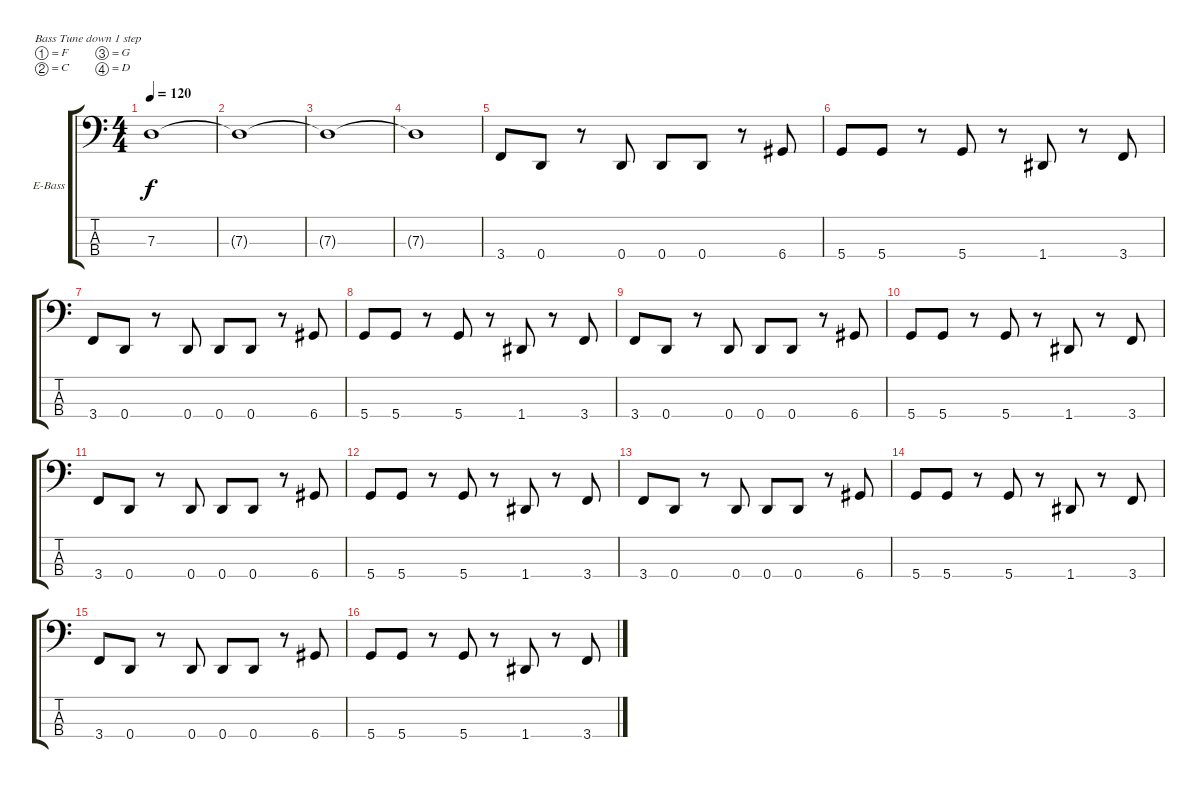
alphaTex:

\bracketExtendMode groupsimilarinstruments
\firstSystemTrackNameOrientation horizontal
\otherSystemsTrackNameOrientation horizontal
\track ("Kristian - Bass" "E-Bass") {instrument electricbassfinger}
\staff {score tabs}
\tuning (F2 C2 G1 D1)
\ts (4 4)
\tempo 120
\clef f4
\ks c
7.3.1{dy f} |
7.3{t}.1 |
7.3{t}.1 |
7.3{t}.1 |
3.4.8 0.4.8 r.8 0.4.8 0.4.8 0.4.8 r.8 6.4.8 |
5.4.8 5.4.8 r.8 5.4.8 r.8 1.4.8 r.8 3.4.8 |
3.4.8 0.4.8 r.8 0.4.8 0.4.8 0.4.8 r.8 6.4.8 |
5.4.8 5.4.8 r.8 5.4.8 r.8 1.4.8 r.8 3.4.8 |
3.4.8 0.4.8 r.8 0.4.8 0.4.8 0.4.8 r.8 6.4.8 |
5.4.8 5.4.8 r.8 5.4.8 r.8 1.4.8 r.8 3.4.8 |
3.4.8 0.4.8 r.8 0.4.8 0.4.8 0.4.8 r.8 6.4.8 |
5.4.8 5.4.8 r.8 5.4.8 r.8 1.4.8 r.8 3.4.8 |
3.4.8 0.4.8 r.8 0.4.8 0.4.8 0.4.8 r.8 6.4.8 |
5.4.8 5.4.8 r.8 5.4.8 r.8 1.4.8 r.8 3.4.8 |
3.4.8 0.4.8 r.8 0.4.8 0.4.8 0.4.8 r.8 6.4.8 |
5.4.8 5.4.8 r.8 5.4.8 r.8 1.4.8 r.8 3.4.8
